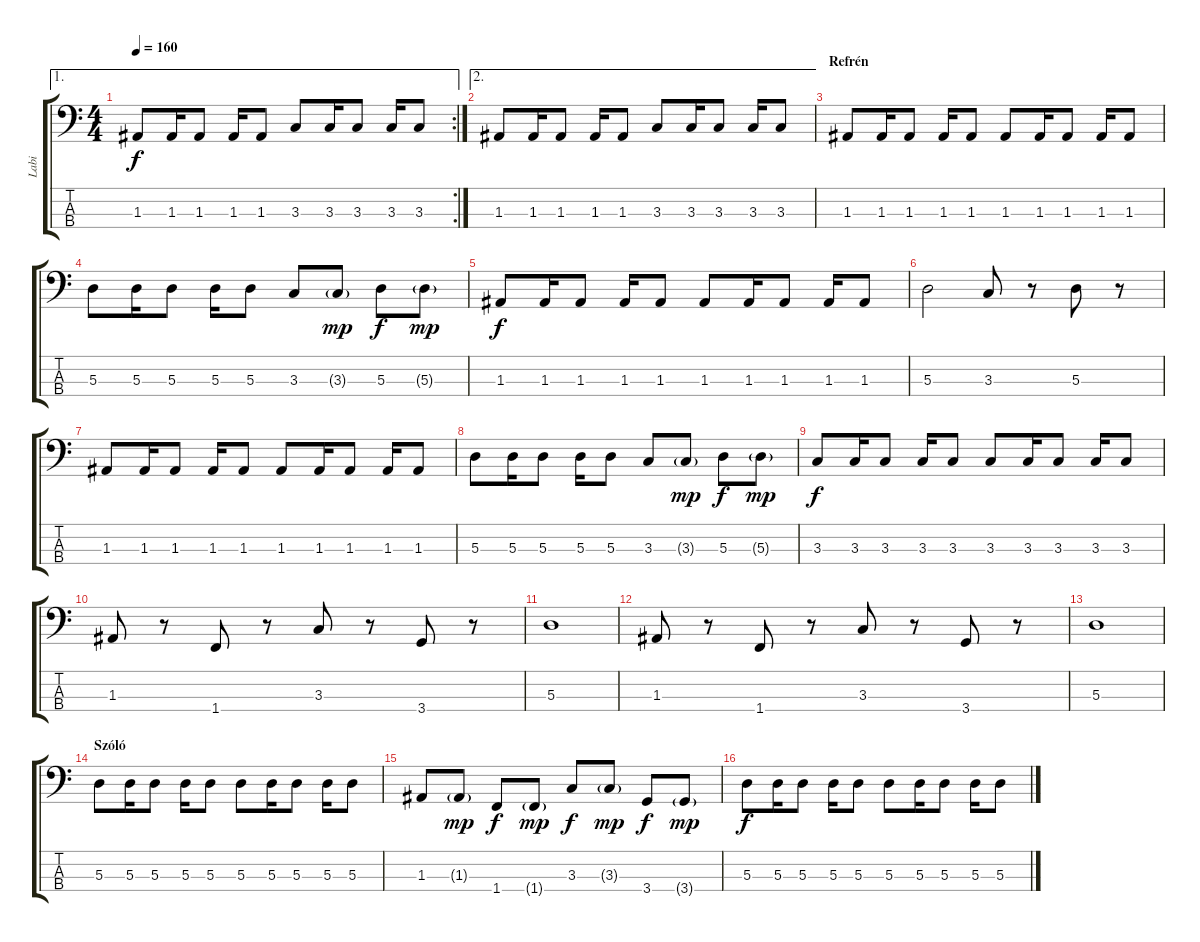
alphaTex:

\track ("Labi" "Labi") {instrument electricbasspick}
\staff {score tabs}
\tuning (G2 D2 A1 E1) {hide}
\ae 1
\rc 2
\ts (4 4)
\tempo 160
\clef f4
\ks c
1.3.8{dy f} 1.3.16 1.3.8 1.3.16 1.3.8 3.3.8 3.3.16 3.3.8 3.3.16 3.3.8 |
\ae 2
1.3.8 1.3.16 1.3.8 1.3.16 1.3.8 3.3.8 3.3.16 3.3.8 3.3.16 3.3.8 |
\section ("" "Refrén")
1.3.8 1.3.16 1.3.8 1.3.16 1.3.8 1.3.8 1.3.16 1.3.8 1.3.16 1.3.8 |
5.3.8 5.3.16 5.3.8 5.3.16 5.3.8 3.3.8 3.3{g}.8{dy mp} 5.3.8{dy f} 5.3{g}.8{dy mp} |
1.3.8{dy f} 1.3.16 1.3.8 1.3.16 1.3.8 1.3.8 1.3.16 1.3.8 1.3.16 1.3.8 |
5.3.2 3.3.8 r.8 5.3.8 r.8 |
1.3.8 1.3.16 1.3.8 1.3.16 1.3.8 1.3.8 1.3.16 1.3.8 1.3.16 1.3.8 |
5.3.8 5.3.16 5.3.8 5.3.16 5.3.8 3.3.8 3.3{g}.8{dy mp} 5.3.8{dy f} 5.3{g}.8{dy mp} |
3.3.8{dy f} 3.3.16 3.3.8 3.3.16 3.3.8 3.3.8 3.3.16 3.3.8 3.3.16 3.3.8 |
1.3.8 r.8 1.4.8 r.8 3.3.8 r.8 3.4.8 r.8 |
5.3.1 |
1.3.8 r.8 1.4.8 r.8 3.3.8 r.8 3.4.8 r.8 |
5.3.1 |
\section ("" "Szóló")
5.3.8 5.3.16 5.3.8 5.3.16 5.3.8 5.3.8 5.3.16 5.3.8 5.3.16 5.3.8 |
1.3.8 1.3{g}.8{dy mp} 1.4.8{dy f} 1.4{g}.8{dy mp} 3.3.8{dy f} 3.3{g}.8{dy mp} 3.4.8{dy f} 3.4{g}.8{dy mp} |
5.3.8{dy f} 5.3.16 5.3.8 5.3.16 5.3.8 5.3.8 5.3.16 5.3.8 5.3.16 5.3.8
